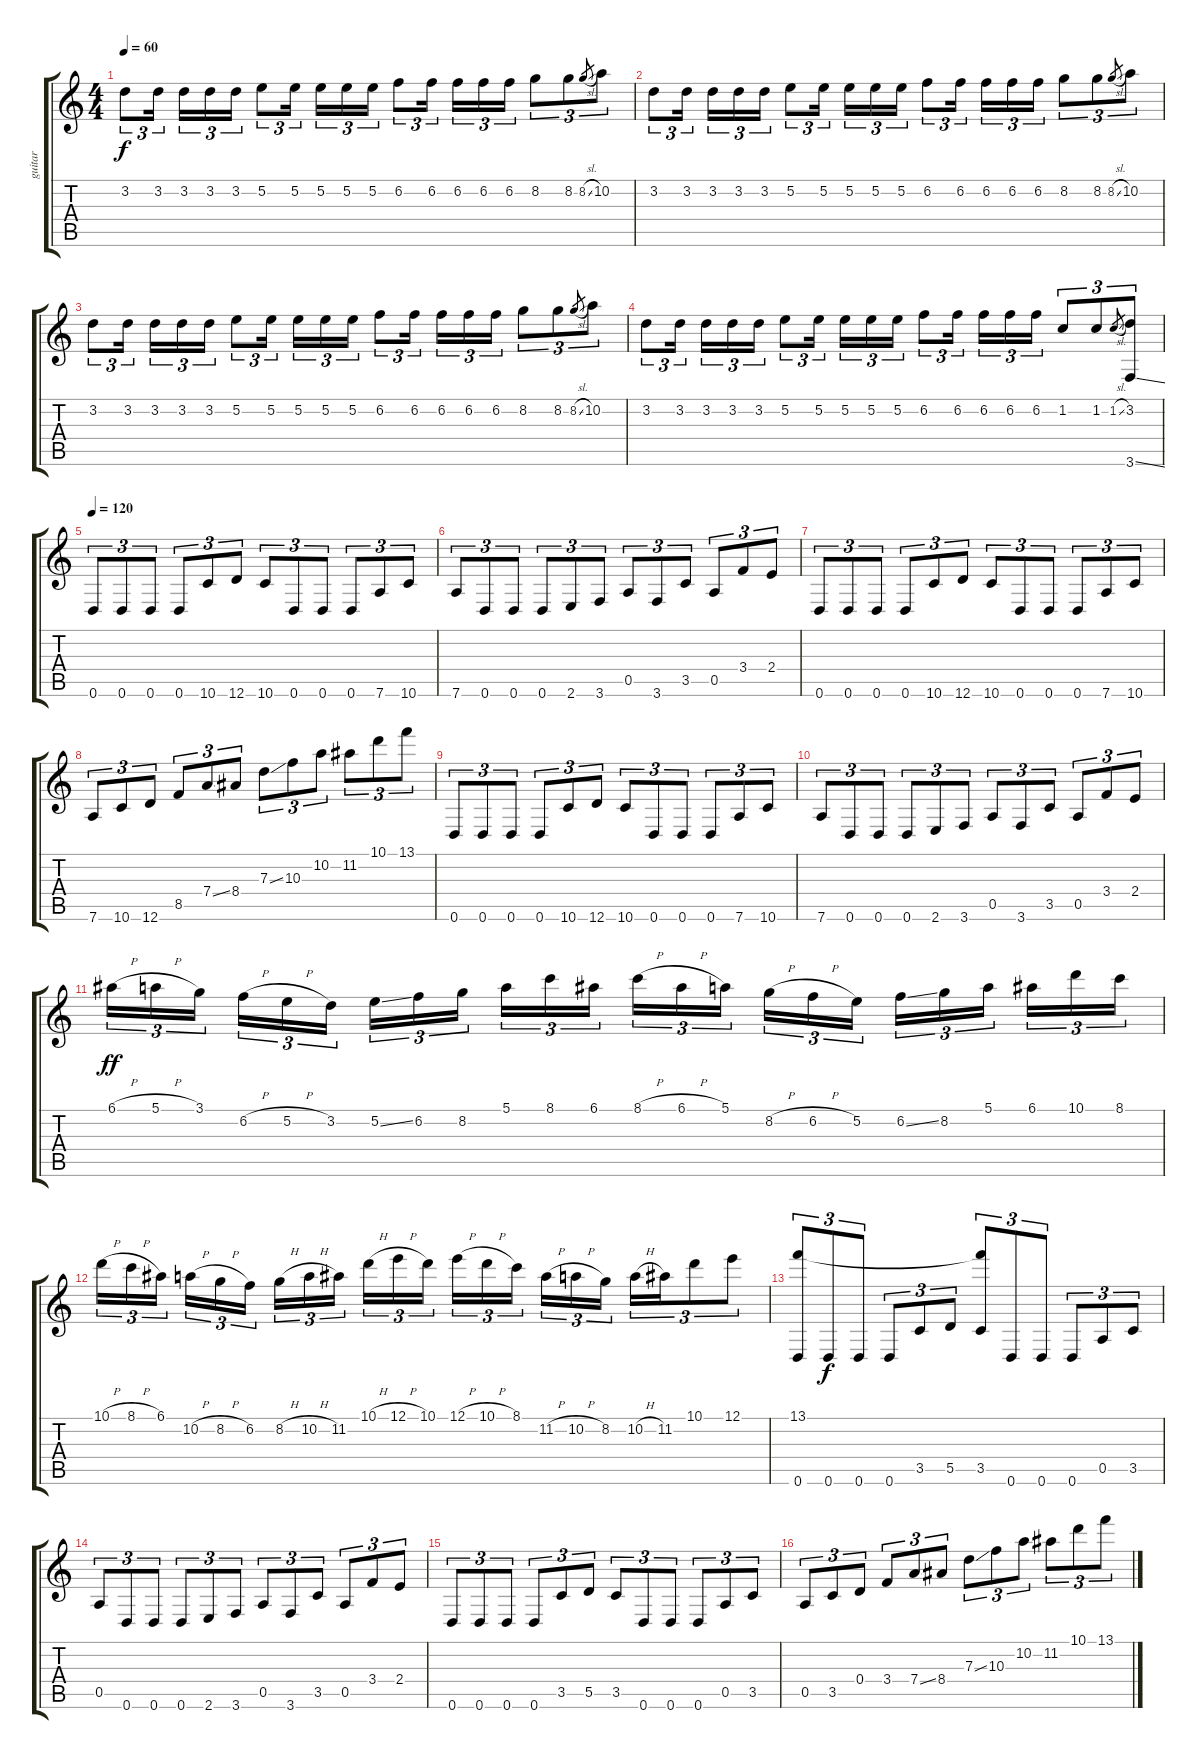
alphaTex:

\track ("guitar" "guitar") {instrument overdrivenguitar}
\staff {score tabs}
\tuning (E4 B3 G3 D3 A2 D2) {hide}
\ts (4 4)
\tempo 60
\clef g2
\ks c
3.2.8{tu (3 2) dy f instrument overdrivenguitar} 3.2.16{tu (3 2)} 3.2.16{tu (3 2)} 3.2.16{tu (3 2)} 3.2.16{tu (3 2)} 5.2.8{tu (3 2)} 5.2.16{tu (3 2)} 5.2.16{tu (3 2)} 5.2.16{tu (3 2)} 5.2.16{tu (3 2)} 6.2.8{tu (3 2)} 6.2.16{tu (3 2)} 6.2.16{tu (3 2)} 6.2.16{tu (3 2)} 6.2.16{tu (3 2)} 8.2.8{tu (3 2)} 8.2.8{tu (3 2)} 8.2{sl}.8{gr} 10.2.8{tu (3 2)} |
3.2.8{tu (3 2)} 3.2.16{tu (3 2)} 3.2.16{tu (3 2)} 3.2.16{tu (3 2)} 3.2.16{tu (3 2)} 5.2.8{tu (3 2)} 5.2.16{tu (3 2)} 5.2.16{tu (3 2)} 5.2.16{tu (3 2)} 5.2.16{tu (3 2)} 6.2.8{tu (3 2)} 6.2.16{tu (3 2)} 6.2.16{tu (3 2)} 6.2.16{tu (3 2)} 6.2.16{tu (3 2)} 8.2.8{tu (3 2)} 8.2.8{tu (3 2)} 8.2{sl}.8{gr} 10.2.8{tu (3 2)} |
3.2.8{tu (3 2)} 3.2.16{tu (3 2)} 3.2.16{tu (3 2)} 3.2.16{tu (3 2)} 3.2.16{tu (3 2)} 5.2.8{tu (3 2)} 5.2.16{tu (3 2)} 5.2.16{tu (3 2)} 5.2.16{tu (3 2)} 5.2.16{tu (3 2)} 6.2.8{tu (3 2)} 6.2.16{tu (3 2)} 6.2.16{tu (3 2)} 6.2.16{tu (3 2)} 6.2.16{tu (3 2)} 8.2.8{tu (3 2)} 8.2.8{tu (3 2)} 8.2{sl}.8{gr} 10.2.8{tu (3 2)} |
3.2.8{tu (3 2)} 3.2.16{tu (3 2)} 3.2.16{tu (3 2)} 3.2.16{tu (3 2)} 3.2.16{tu (3 2)} 5.2.8{tu (3 2)} 5.2.16{tu (3 2)} 5.2.16{tu (3 2)} 5.2.16{tu (3 2)} 5.2.16{tu (3 2)} 6.2.8{tu (3 2)} 6.2.16{tu (3 2)} 6.2.16{tu (3 2)} 6.2.16{tu (3 2)} 6.2.16{tu (3 2)} 1.2.8{tu (3 2)} 1.2.8{tu (3 2)} 1.2{sl}.8{gr} (3.2 3.6{ss}).8{tu (3 2)} |
\tempo 120
0.6.8{tu (3 2)} 0.6.8{tu (3 2)} 0.6.8{tu (3 2)} 0.6.8{tu (3 2)} 10.6.8{tu (3 2)} 12.6.8{tu (3 2)} 10.6.8{tu (3 2)} 0.6.8{tu (3 2)} 0.6.8{tu (3 2)} 0.6.8{tu (3 2)} 7.6.8{tu (3 2)} 10.6.8{tu (3 2)} |
7.6.8{tu (3 2)} 0.6.8{tu (3 2)} 0.6.8{tu (3 2)} 0.6.8{tu (3 2)} 2.6.8{tu (3 2)} 3.6.8{tu (3 2)} 0.5.8{tu (3 2)} 3.6.8{tu (3 2)} 3.5.8{tu (3 2)} 0.5.8{tu (3 2)} 3.4.8{tu (3 2)} 2.4.8{tu (3 2)} |
0.6.8{tu (3 2)} 0.6.8{tu (3 2)} 0.6.8{tu (3 2)} 0.6.8{tu (3 2)} 10.6.8{tu (3 2)} 12.6.8{tu (3 2)} 10.6.8{tu (3 2)} 0.6.8{tu (3 2)} 0.6.8{tu (3 2)} 0.6.8{tu (3 2)} 7.6.8{tu (3 2)} 10.6.8{tu (3 2)} |
7.6.8{tu (3 2)} 10.6.8{tu (3 2)} 12.6.8{tu (3 2)} 8.5.8{tu (3 2)} 7.4{ss}.8{tu (3 2)} 8.4.8{tu (3 2)} 7.3{ss}.8{tu (3 2)} 10.3.8{tu (3 2)} 10.2.8{tu (3 2)} 11.2.8{tu (3 2)} 10.1.8{tu (3 2)} 13.1.8{tu (3 2)} |
0.6.8{tu (3 2)} 0.6.8{tu (3 2)} 0.6.8{tu (3 2)} 0.6.8{tu (3 2)} 10.6.8{tu (3 2)} 12.6.8{tu (3 2)} 10.6.8{tu (3 2)} 0.6.8{tu (3 2)} 0.6.8{tu (3 2)} 0.6.8{tu (3 2)} 7.6.8{tu (3 2)} 10.6.8{tu (3 2)} |
7.6.8{tu (3 2)} 0.6.8{tu (3 2)} 0.6.8{tu (3 2)} 0.6.8{tu (3 2)} 2.6.8{tu (3 2)} 3.6.8{tu (3 2)} 0.5.8{tu (3 2)} 3.6.8{tu (3 2)} 3.5.8{tu (3 2)} 0.5.8{tu (3 2)} 3.4.8{tu (3 2)} 2.4.8{tu (3 2)} |
6.1{h}.16{tu (3 2) dy ff volume 16} 5.1{h}.16{tu (3 2)} 3.1.16{tu (3 2)} 6.2{h}.16{tu (3 2)} 5.2{h}.16{tu (3 2)} 3.2.16{tu (3 2)} 5.2{ss}.16{tu (3 2)} 6.2.16{tu (3 2)} 8.2.16{tu (3 2)} 5.1.16{tu (3 2)} 8.1.16{tu (3 2)} 6.1.16{tu (3 2)} 8.1{h}.16{tu (3 2)} 6.1{h}.16{tu (3 2)} 5.1.16{tu (3 2)} 8.2{h}.16{tu (3 2)} 6.2{h}.16{tu (3 2)} 5.2.16{tu (3 2)} 6.2{ss}.16{tu (3 2)} 8.2.16{tu (3 2)} 5.1.16{tu (3 2)} 6.1.16{tu (3 2)} 10.1.16{tu (3 2)} 8.1.16{tu (3 2)} |
10.1{h}.16{tu (3 2)} 8.1{h}.16{tu (3 2)} 6.1.16{tu (3 2)} 10.2{h}.16{tu (3 2)} 8.2{h}.16{tu (3 2)} 6.2.16{tu (3 2)} 8.2{h}.16{tu (3 2)} 10.2{h}.16{tu (3 2)} 11.2.16{tu (3 2)} 10.1{h}.16{tu (3 2)} 12.1{h}.16{tu (3 2)} 10.1.16{tu (3 2)} 12.1{h}.16{tu (3 2)} 10.1{h}.16{tu (3 2)} 8.1.16{tu (3 2)} 11.2{h}.16{tu (3 2)} 10.2{h}.16{tu (3 2)} 8.2.16{tu (3 2)} 10.2{h}.16{tu (3 2)} 11.2.16{tu (3 2)} 10.1.8{tu (3 2)} 12.1.8{tu (3 2)} |
(13.1 0.6).8{tu (3 2)} 0.6.8{tu (3 2) dy f volume 15} 0.6.8{tu (3 2)} 0.6.8{tu (3 2)} 3.5.8{tu (3 2)} 5.5.8{tu (3 2)} (13.1{t} 3.5).8{tu (3 2)} 0.6.8{tu (3 2)} 0.6.8{tu (3 2)} 0.6.8{tu (3 2)} 0.5.8{tu (3 2)} 3.5.8{tu (3 2)} |
0.5.8{tu (3 2)} 0.6.8{tu (3 2)} 0.6.8{tu (3 2)} 0.6.8{tu (3 2)} 2.6.8{tu (3 2)} 3.6.8{tu (3 2)} 0.5.8{tu (3 2)} 3.6.8{tu (3 2)} 3.5.8{tu (3 2)} 0.5.8{tu (3 2)} 3.4.8{tu (3 2)} 2.4.8{tu (3 2)} |
0.6.8{tu (3 2)} 0.6.8{tu (3 2)} 0.6.8{tu (3 2)} 0.6.8{tu (3 2)} 3.5.8{tu (3 2)} 5.5.8{tu (3 2)} 3.5.8{tu (3 2)} 0.6.8{tu (3 2)} 0.6.8{tu (3 2)} 0.6.8{tu (3 2)} 0.5.8{tu (3 2)} 3.5.8{tu (3 2)} |
0.5.8{tu (3 2)} 3.5.8{tu (3 2)} 0.4.8{tu (3 2)} 3.4.8{tu (3 2)} 7.4{ss}.8{tu (3 2)} 8.4.8{tu (3 2)} 7.3{ss}.8{tu (3 2)} 10.3.8{tu (3 2)} 10.2.8{tu (3 2)} 11.2.8{tu (3 2)} 10.1.8{tu (3 2)} 13.1.8{tu (3 2)}
